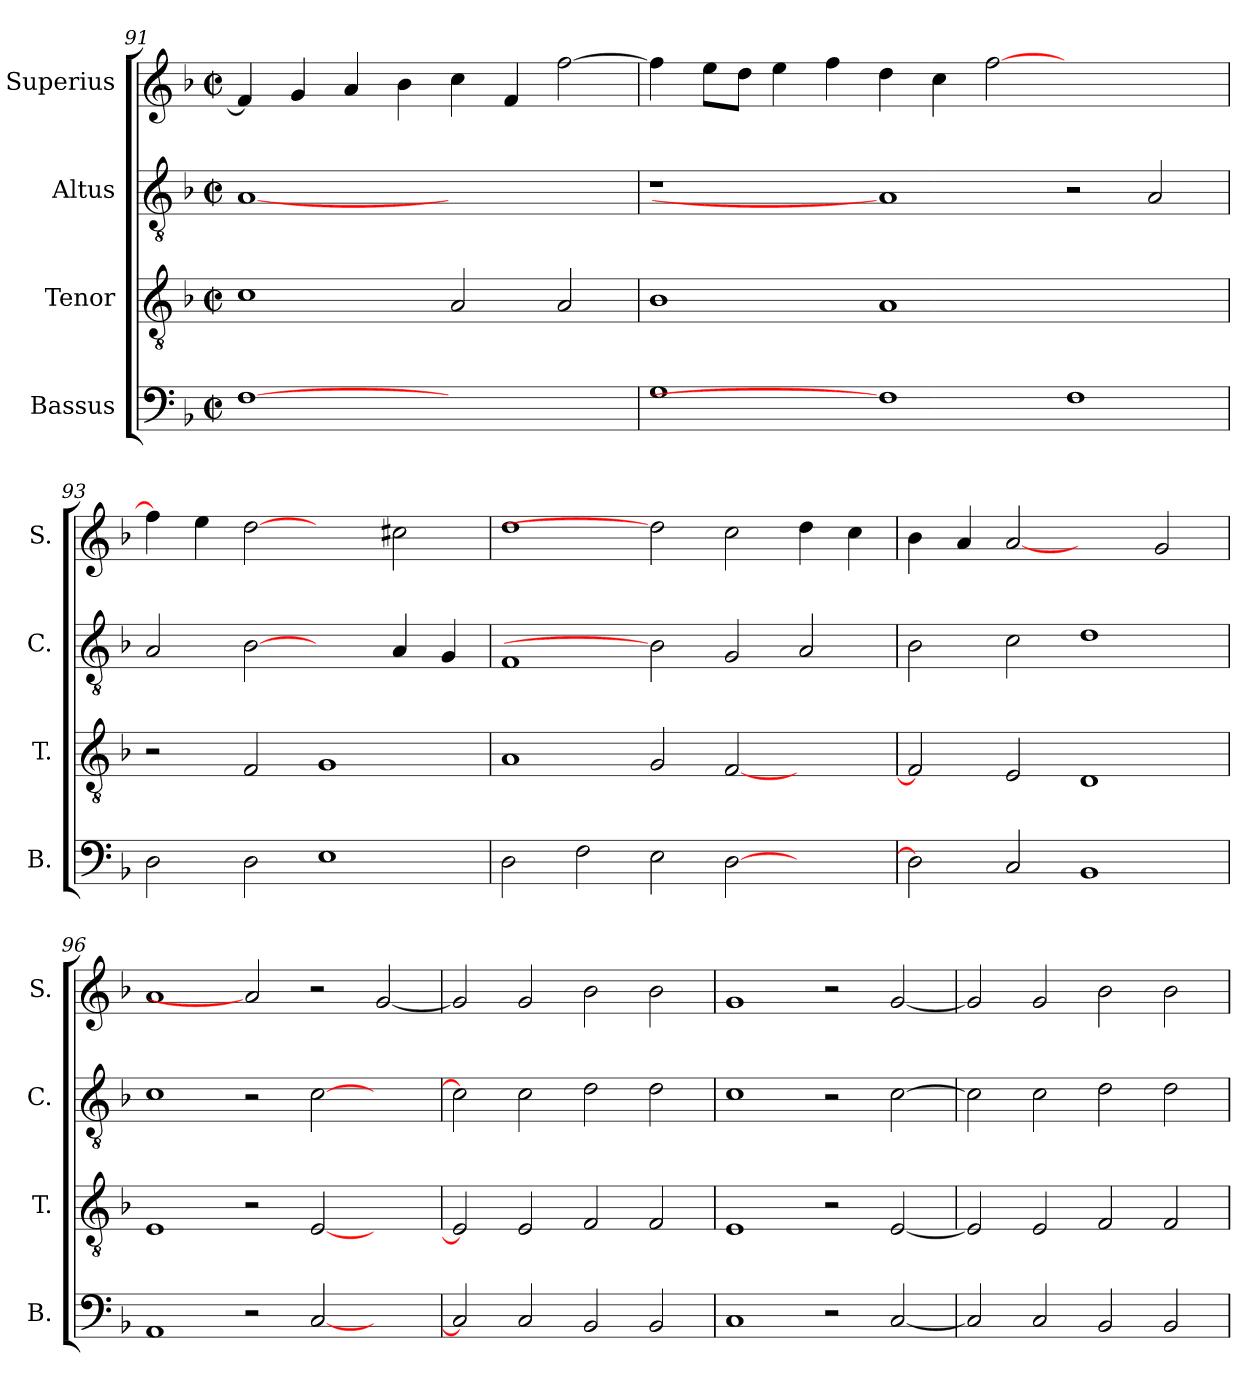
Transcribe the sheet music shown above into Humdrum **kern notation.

**kern	**kern	**kern	**kern
*part4	*part3	*part2	*part1
*staff4	*staff3	*staff2	*staff1
*I"Bassus	*I"Tenor	*I"Altus	*I"Superius
*I'B.	*I'T.	*I'C.	*I'S.
*clefF4	*clefGv2	*clefGv2	*clefG2
*	*ITrd7c12	*ITrd7c12	*
*k[b-]	*k[b-]	*k[b-]	*k[b-]
*F:	*F:	*F:	*F:
*M2/2	*M2/2	*M2/2	*M2/2
*met(c|)	*met(c|)	*met(c|)	*met(c|)
=91	=91	=91	=91
[1Fi	1Ci	[1AAi	4fi/]
.	.	.	4gi/
.	.	.	4ai/
.	.	.	4b-i\
1ryy	2AAi/	1ryy	4cci\
.	.	.	4fi/
.	2AAi/	.	[>2ffi\
=92	=92	=92	=92
1Gi	1BB-i	1r	4ffi\]
.	.	.	8eei\L
.	.	.	8ddi\J
.	.	.	4eei\
.	.	.	4ffi\
1Fi]	1AAi	1AAi]	4ddi\
.	.	.	4cci\
.	.	.	[>2ffi\
1Fi	1ryy	2r	1ryy
.	.	2AAi/	.
!!LO:LB:g=z
=93	=93	=93	=93
2Di\	2r	2AAi/	4ffi\]
.	.	.	4eei\
2Di\	2FFi/	[2BB-i	[2ddi
1Ei	1GGi	2ryy	2ryy
.	.	4AAi/	2cc#Xi\
.	.	4GGi/	.
=94	=94	=94	=94
2Di\	1AAi	1FFi	1ddi
2Fi\	.	.	.
2Ei\	2GGi/	2BB-i]	2ddi]
[>2Di\	[<2FFi/	2GGi/	2cci\
2ryy	2ryy	2AAi/	4ddi\
.	.	.	4cci\
=95	=95	=95	=95
2Di\]	2FFi/]	2BB-i\	4b-i\
.	.	.	4ai/
2Ci/	2EEi/	2Ci\	[2ai
1BB-i	1DDi	1Di	2ryy
.	.	.	2gi/
=96	=96	=96	=96
1AAi	1EEi	1Ci	1ai
2r	2r	2r	2ai]
[<2Ci/	[<2EEi/	[>2Ci\	2r
2ryy	2ryy	2ryy	[<2gi/
=97	=97	=97	=97
2Ci/]	2EEi/]	2Ci\]	2gi/]
2Ci/	2EEi/	2Ci\	2gi/
2BB-i/	2FFi/	2Di\	2b-i\
2BB-i/	2FFi/	2Di\	2b-i\
!!LO:PB:g=z
=98	=98	=98	=98
1Ci	1EEi	1Ci	1gi
2r	2r	2r	2r
[<2Ci/	[<2EEi/	[>2Ci\	[<2gi/
=99	=99	=99	=99
2Ci/]	2EEi/]	2Ci\]	2gi/]
2Ci/	2EEi/	2Ci\	2gi/
2BB-i/	2FFi/	2Di\	2b-i\
2BB-i/	2FFi/	2Di\	2b-i\
=	=	=	=
*-	*-	*-	*-
